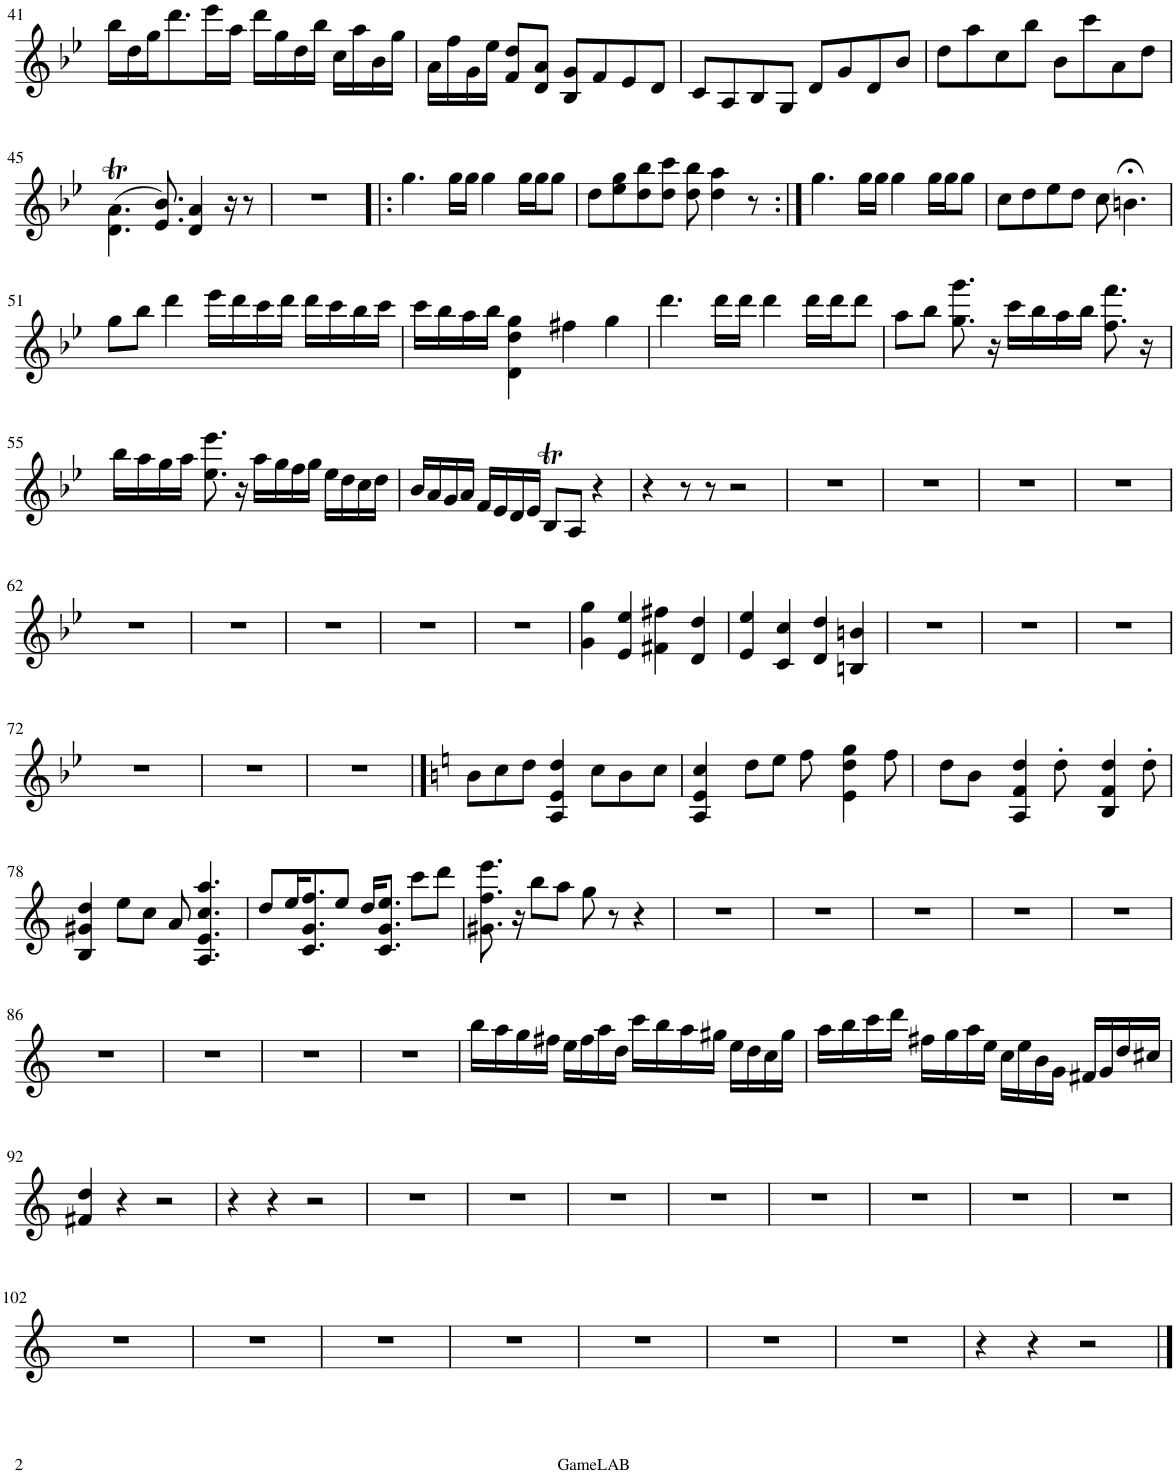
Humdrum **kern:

**kern
*part1
*staff1
*I"Violin
*I'Vln.
!!LO:PB:g=z
*clefG2
*k[b-e-]
*M4/4
=41
16bb-\LL
16dd\
16gg\J
8.ddd\
16eee-\L
16aa\JJ
16ddd\LL
16gg\
16dd\
16bb-\JJ
16cc\LL
16aa\
16b-\
16gg\JJ
=42
16a\LL
16ff\
16g\
16ee-\JJ
8f/ 8dd/L
8d/ 8a/J
8B-/ 8g/L
8f/
8e-/
8d/J
=43
8c/L
8A/
8B-/
8G/J
8d/L
8g/
8d/
8b-/J
=44
8dd\L
8aa\
8cc\
8bb-\J
8b-\L
8ccc\
8a\
8dd\J
!!LO:LB:g=z
=45
(4.d\T 4.a\T
8.e-/ 8.b-/)
4d/ 4a/
16r
8r
=46
1r
=47!|:
4.gg\
16gg\LL
16gg\JJ
4gg\
16gg\LL
16gg\J
8gg\J
=48
8dd\L
8ee-\ 8gg\
8dd\ 8bb-\
8dd\ 8ccc\J
8dd\ 8bb-\
4dd\ 4aa\
8r
=49:|!
4.gg\
16gg\LL
16gg\JJ
4gg\
16gg\LL
16gg\J
8gg\J
=50
8cc\L
8dd\
8ee-\
8dd\J
8cc\
4.bn;<\
!!LO:LB:g=z
=51
8gg\L
8bb-\J
4ddd\
16eee-\LL
16ddd\
16ccc\
16ddd\JJ
16ddd\LL
16ccc\
16bb-\
16ccc\JJ
=52
16ccc\LL
16bb-\
16aa\
16bb-\JJ
4d\ 4dd\ 4gg\
4ff#X\
4gg\
=53
4.ddd\
16ddd\LL
16ddd\JJ
4ddd\
16ddd\LL
16ddd\J
8ddd\J
=54
8aa\L
8bb-\J
8.gg\ 8.ggg\
16r
16ccc\LL
16bb-\
16aa\
16bb-\JJ
8.ff\ 8.fff\
16r
!!LO:LB:g=z
=55
16bb-\LL
16aa\
16gg\
16aa\JJ
8.ee-\ 8.eee-\
16r
16aa\LL
16gg\
16ff\
16gg\JJ
16ee-\LL
16dd\
16cc\
16dd\JJ
=56
16b-/LL
16a/
16g/
16a/JJ
16f/LL
16e-/
16d/
16e-/JJ
8B-T/L
8A/J
4r
=57
4r
8r
8r
2r
=58
1r
=59
1r
=60
1r
=61
1r
!!LO:LB:g=z
=62
1r
=63
1r
=64
1r
=65
1r
=66
1r
=67
4g\ 4gg\
4e-/ 4ee-/
4f#X\ 4ff#X\
4d/ 4dd/
=68
4e-/ 4ee-/
4c/ 4cc/
4d/ 4dd/
4Bn/ 4bn/
=69
1r
=70
1r
=71
1r
!!LO:LB:g=z
=72
1r
=73
1r
=74
1r
==75
*k[]
8b\L
8cc\
8dd\J
4A/ 4e/ 4dd/
8cc\L
8b\
8cc\J
=76
4A/ 4e/ 4cc/
8dd\L
8ee\J
8ff\
4e\ 4dd\ 4gg\
8ff\
=77
8dd\L
8b\J
4A/ 4f/ 4dd/
8dd'\
4B/ 4f/ 4dd/
8dd'\
!!LO:LB:g=z
=78
4B/ 4g#X/ 4dd/
8ee\L
8cc\J
8a/
4.A/ 4.e/ 4.cc/ 4.aa/
=79
8dd/L
16ee/K
8.c/ 8.g/ 8.ff/
8ee/J
16dd/KL
8.c/ 8.g/ 8.ee/J
8ccc\L
8ddd\J
=80
8.g#X\ 8.ff\ 8.eee\
16r
8bb\L
8aa\J
8gg\
8r
4r
=81
1r
=82
1r
=83
1r
=84
1r
=85
1r
!!LO:LB:g=z
=86
1r
=87
1r
=88
1r
=89
1r
=90
16bb\LL
16aa\
16gg\
16ff#X\JJ
16ee\LL
16ff#\
16aa\
16dd\JJ
16ccc\LL
16bb\
16aa\
16gg#X\JJ
16ee\LL
16dd\
16cc\
16gg#\JJ
=91
16aa\LL
16bb\
16ccc\
16ddd\JJ
16ff#X\LL
16gg\
16aa\
16ee\JJ
16cc\LL
16ee\
16b\
16g\JJ
16f#X/LL
16g/
16dd/
16cc#X/JJ
!!LO:LB:g=z
=92
4f#X/ 4dd/
4r
2r
=93
4r
4r
2r
=94
1r
=95
1r
=96
1r
=97
1r
=98
1r
=99
1r
=100
1r
=101
1r
!!LO:LB:g=z
=102
1r
=103
1r
=104
1r
=105
1r
=106
1r
=107
1r
=108
1r
=109
4r
4r
2r
==
*-
